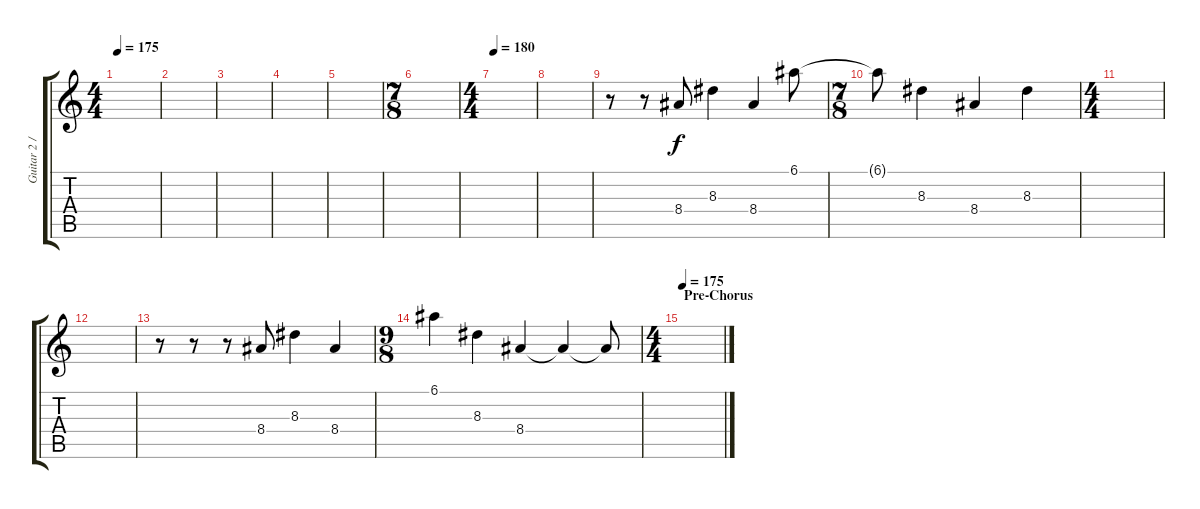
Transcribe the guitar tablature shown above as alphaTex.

\track ("Guitar 2 / Keyboard solo" "Guitar 2 /") {instrument distortionguitar}
\staff {score tabs}
\tuning (E4 B3 G3 D3 A2 E2) {hide}
\ts (4 4)
\tempo 175
\clef g2
\ks c
|
|
|
|
|
\ts (7 8)
|
\ts (4 4)
\tempo 180
|
|
r.8 r.8 8.4.8 8.3.4 8.4.4 6.1.8 |
\ts (7 8)
6.1{t}.8 8.3.4 8.4.4 8.3.4 |
\ts (4 4)
|
|
r.8 r.8 r.8 8.4.8 8.3.4 8.4.4 |
\ts (9 8)
6.1.4 8.3.4 8.4.4 8.4{t}.4 8.4{t}.8 |
\ts (4 4)
\section ("" "Pre-Chorus")
\tempo 175
